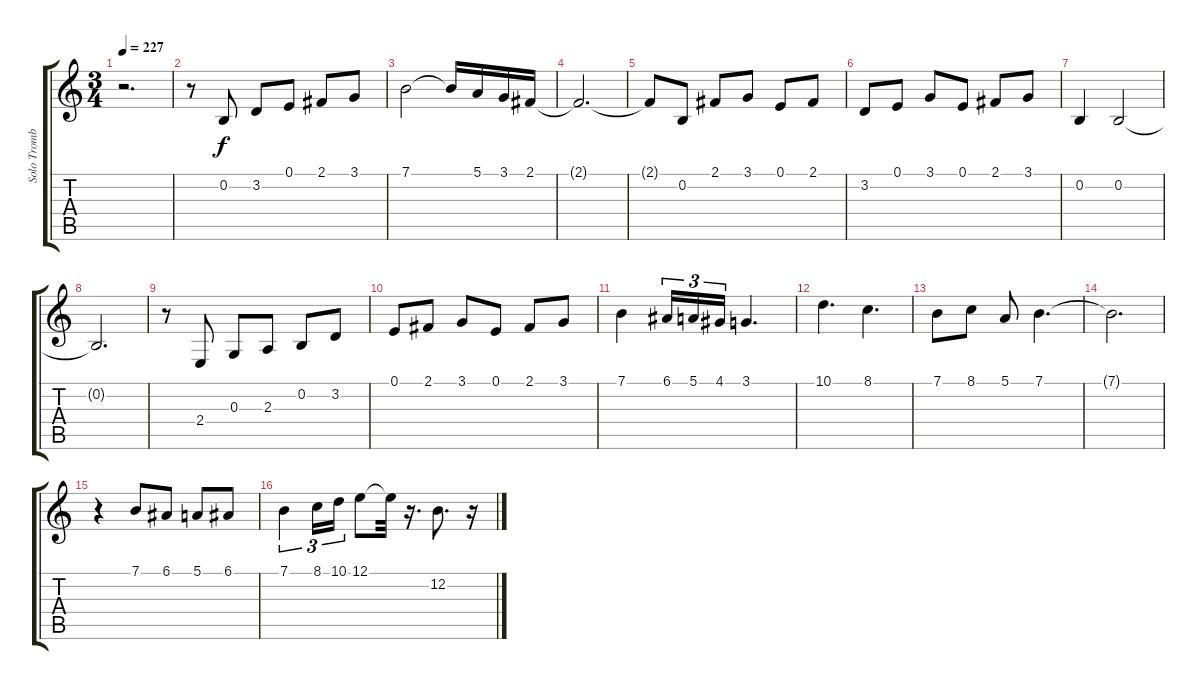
\track ("Solo Trombone" "Solo Tromb") {instrument trombone}
\staff {score tabs}
\tuning (E4 B3 G3 D3 A2 E2) {hide}
\ts (3 4)
\tempo 227
\clef g2
\ks c
r.2{d dy f} |
r.8 0.2.8 3.2.8 0.1.8 2.1.8 3.1.8 |
7.1.2 7.1{t}.16 5.1.16 3.1.16 2.1.16 |
2.1{t}.2{d} |
2.1{t}.8 0.2.8 2.1.8 3.1.8 0.1.8 2.1.8 |
3.2.8 0.1.8 3.1.8 0.1.8 2.1.8 3.1.8 |
0.2.4 0.2.2 |
0.2{t}.2{d} |
r.8 2.4.8 0.3.8 2.3.8 0.2.8 3.2.8 |
0.1.8 2.1.8 3.1.8 0.1.8 2.1.8 3.1.8 |
7.1.4 6.1.16{tu (3 2)} 5.1.16{tu (3 2)} 4.1.16{tu (3 2)} 3.1.4{d} |
10.1.4{d} 8.1.4{d} |
7.1.8 8.1.8 5.1.8 7.1.4{d} |
7.1{t}.2{d} |
r.4 7.1.8 6.1.8 5.1.8 6.1.8 |
7.1.4{tu (3 2)} 8.1.16{tu (3 2)} 10.1.16{tu (3 2)} 12.1.8 12.1{t}.32 r.16{d} 12.2.8{d} r.16
